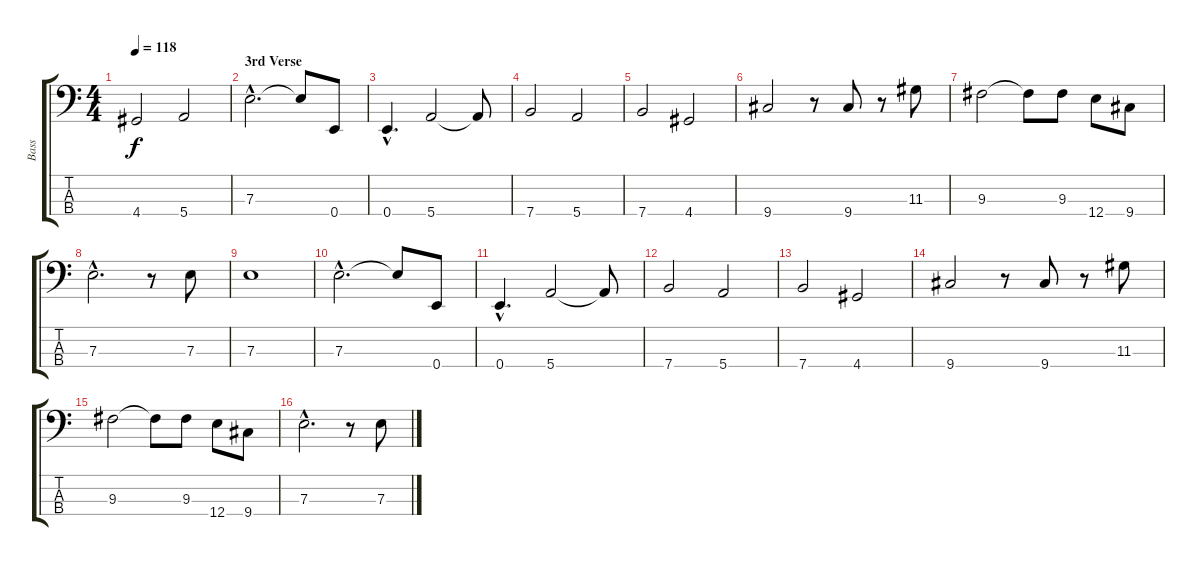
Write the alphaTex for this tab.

\track ("Bass" "Bass") {instrument electricbassfinger}
\staff {score tabs}
\tuning (G2 D2 A1 E1) {hide}
\ts (4 4)
\tempo 118
\clef f4
\ks c
4.4.2{dy f} 5.4.2 |
\section ("" "3rd Verse")
7.3{hac}.2{d} 7.3{t}.8 0.4.8 |
0.4{hac}.4{d} 5.4.2 5.4{t}.8 |
7.4.2 5.4.2 |
7.4.2 4.4.2 |
9.4.2 r.8 9.4.8 r.8 11.3.8 |
9.3.2 9.3{t}.8 9.3.8 12.4.8 9.4.8 |
7.3{hac}.2{d} r.8 7.3.8 |
7.3.1 |
7.3{hac}.2{d} 7.3{t}.8 0.4.8 |
0.4{hac}.4{d} 5.4.2 5.4{t}.8 |
7.4.2 5.4.2 |
7.4.2 4.4.2 |
9.4.2 r.8 9.4.8 r.8 11.3.8 |
9.3.2 9.3{t}.8 9.3.8 12.4.8 9.4.8 |
7.3{hac}.2{d} r.8 7.3.8
